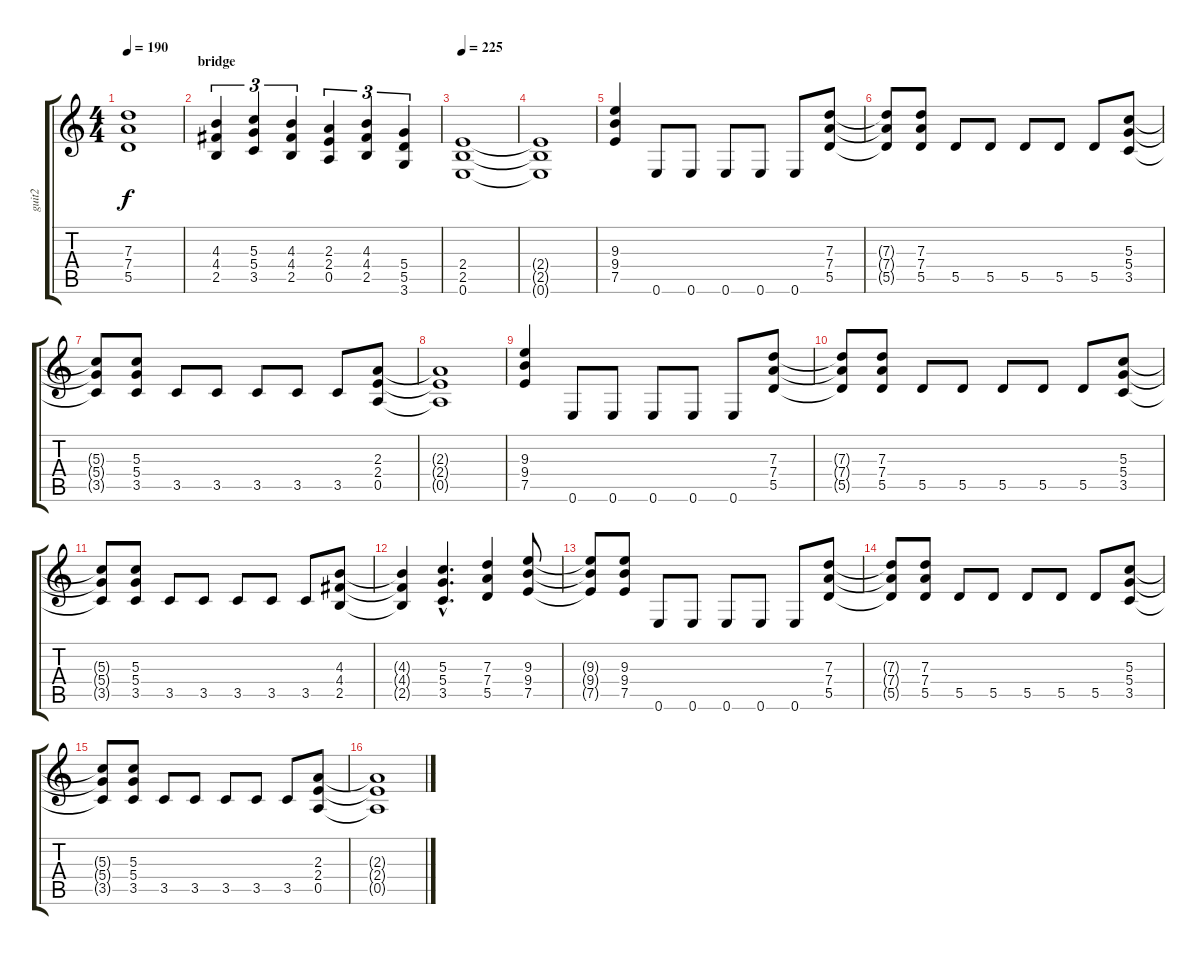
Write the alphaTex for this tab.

\track ("guit2" "guit2") {instrument distortionguitar}
\staff {score tabs}
\tuning (E4 B3 G3 D3 A2 E2) {hide}
\ts (4 4)
\tempo 190
\clef g2
\ks c
(7.3 7.4 5.5).1{dy f} |
\section ("" "bridge")
(4.3 4.4 2.5).4{tu (3 2)} (5.3 5.4 3.5).4{tu (3 2)} (4.3 4.4 2.5).4{tu (3 2)} (2.3 2.4 0.5).4{tu (3 2)} (4.3 4.4 2.5).4{tu (3 2)} (5.4 5.5 3.6).4{tu (3 2)} |
\tempo 225
(2.4 2.5 0.6).1 |
(2.4{t} 2.5{t} 0.6{t}).1 |
(9.3 9.4 7.5).4 0.6.8 0.6.8 0.6.8 0.6.8 0.6.8 (7.3 7.4 5.5).8 |
(7.3{t} 7.4{t} 5.5{t}).8 (7.3 7.4 5.5).8 5.5.8 5.5.8 5.5.8 5.5.8 5.5.8 (5.3 5.4 3.5).8 |
(5.3{t} 5.4{t} 3.5{t}).8 (5.3 5.4 3.5).8 3.5.8 3.5.8 3.5.8 3.5.8 3.5.8 (2.3 2.4 0.5).8 |
(2.3{t} 2.4{t} 0.5{t}).1 |
(9.3 9.4 7.5).4 0.6.8 0.6.8 0.6.8 0.6.8 0.6.8 (7.3 7.4 5.5).8 |
(7.3{t} 7.4{t} 5.5{t}).8 (7.3 7.4 5.5).8 5.5.8 5.5.8 5.5.8 5.5.8 5.5.8 (5.3 5.4 3.5).8 |
(5.3{t} 5.4{t} 3.5{t}).8 (5.3 5.4 3.5).8 3.5.8 3.5.8 3.5.8 3.5.8 3.5.8 (4.3 4.4 2.5).8 |
(4.3{t} 4.4{t} 2.5{t}).4 (5.3{hac} 5.4{hac} 3.5{hac}).4{d} (7.3 7.4 5.5).4 (9.3 9.4 7.5).8 |
(9.3{t} 9.4{t} 7.5{t}).8 (9.3 9.4 7.5).8 0.6.8 0.6.8 0.6.8 0.6.8 0.6.8 (7.3 7.4 5.5).8 |
(7.3{t} 7.4{t} 5.5{t}).8 (7.3 7.4 5.5).8 5.5.8 5.5.8 5.5.8 5.5.8 5.5.8 (5.3 5.4 3.5).8 |
(5.3{t} 5.4{t} 3.5{t}).8 (5.3 5.4 3.5).8 3.5.8 3.5.8 3.5.8 3.5.8 3.5.8 (2.3 2.4 0.5).8 |
(2.3{t} 2.4{t} 0.5{t}).1
